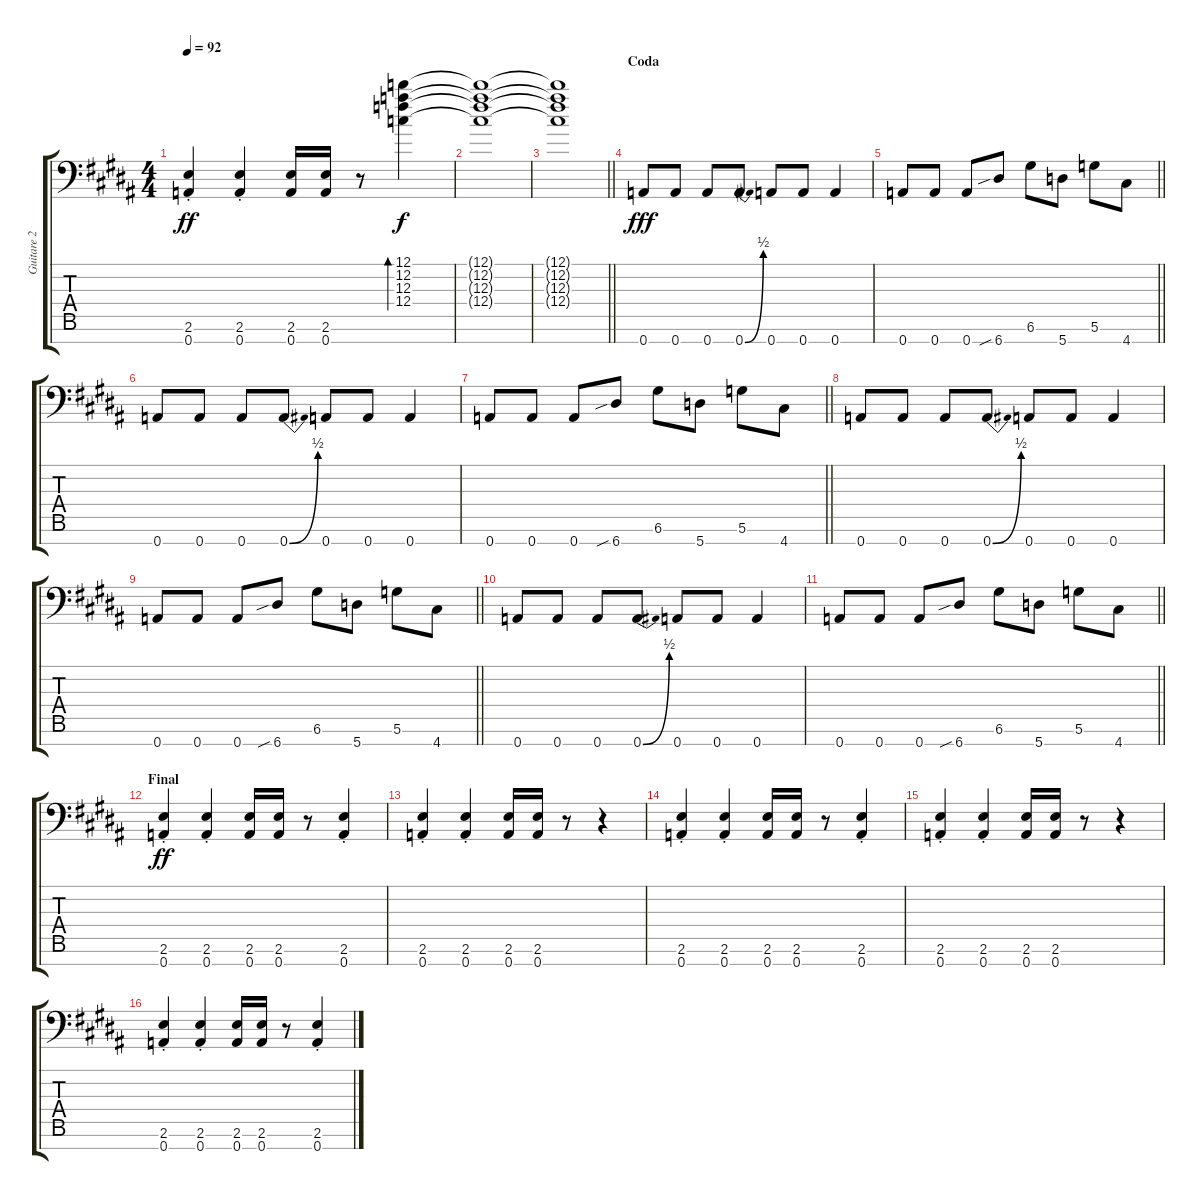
\track ("Guitare 2" "Guitare 2") {instrument overdrivenguitar}
\staff {score tabs}
\tuning (D4 A3 F3 C3 G2 D2 A1) {hide}
\ts (4 4)
\tempo 92
\clef f4
\ks b
(2.6{st} 0.7{st}).4{dy ff} (2.6{st} 0.7{st}).4 (2.6 0.7).16 (2.6 0.7).16 r.8 (12.1 12.2 12.3 12.4).4{bd 480 dy f} |
(12.1{t} 12.2{t} 12.3{t} 12.4{t}).1 |
\barLineRight lightlight
(12.1{t} 12.2{t} 12.3{t} 12.4{t}).1 |
\section ("" "Coda")
0.7.8{dy fff} 0.7.8 0.7.8 0.7{be (bend 0 0 60 2)}.8 0.7.8 0.7.8 0.7.4 |
\barLineRight lightlight
0.7.8 0.7.8 0.7.8 6.7{sib}.8 6.6.8 5.7.8 5.6.8 4.7.8 |
0.7.8 0.7.8 0.7.8 0.7{be (bend 0 0 60 2)}.8 0.7.8 0.7.8 0.7.4 |
\barLineRight lightlight
0.7.8 0.7.8 0.7.8 6.7{sib}.8 6.6.8 5.7.8 5.6.8 4.7.8 |
0.7.8 0.7.8 0.7.8 0.7{be (bend 0 0 60 2)}.8 0.7.8 0.7.8 0.7.4 |
\barLineRight lightlight
0.7.8 0.7.8 0.7.8 6.7{sib}.8 6.6.8 5.7.8 5.6.8 4.7.8 |
0.7.8 0.7.8 0.7.8 0.7{be (bend 0 0 60 2)}.8 0.7.8 0.7.8 0.7.4 |
\barLineRight lightlight
0.7.8 0.7.8 0.7.8 6.7{sib}.8 6.6.8 5.7.8 5.6.8 4.7.8 |
\section ("" "Final")
(2.6{st} 0.7{st}).4{dy ff} (2.6{st} 0.7{st}).4 (2.6 0.7).16 (2.6 0.7).16 r.8 (2.6{st} 0.7{st}).4 |
(2.6{st} 0.7{st}).4 (2.6{st} 0.7{st}).4 (2.6 0.7).16 (2.6 0.7).16 r.8 r.4 |
(2.6{st} 0.7{st}).4 (2.6{st} 0.7{st}).4 (2.6 0.7).16 (2.6 0.7).16 r.8 (2.6{st} 0.7{st}).4 |
(2.6{st} 0.7{st}).4 (2.6{st} 0.7{st}).4 (2.6 0.7).16 (2.6 0.7).16 r.8 r.4 |
(2.6{st} 0.7{st}).4 (2.6{st} 0.7{st}).4 (2.6 0.7).16 (2.6 0.7).16 r.8 (2.6{st} 0.7{st}).4
